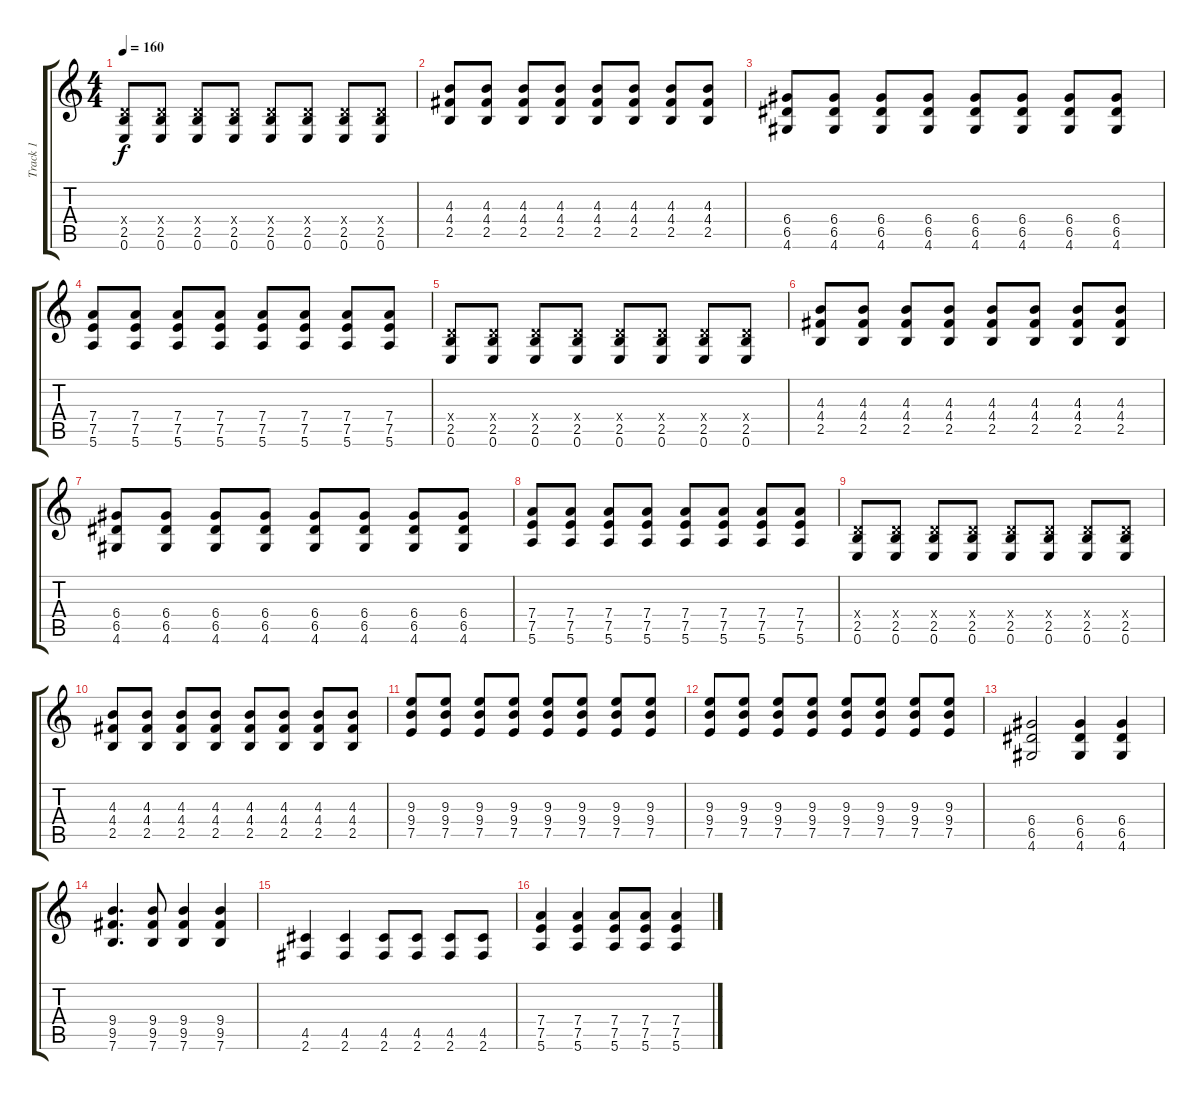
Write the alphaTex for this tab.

\track ("Track 1" "Track 1") {instrument distortionguitar}
\staff {score tabs}
\tuning (E4 B3 G3 D3 A2 E2) {hide}
\ts (4 4)
\tempo 160
\clef g2
\ks c
(0.4{x} 2.5 0.6).8{dy f} (0.4{x} 2.5 0.6).8 (0.4{x} 2.5 0.6).8 (0.4{x} 2.5 0.6).8 (0.4{x} 2.5 0.6).8 (0.4{x} 2.5 0.6).8 (0.4{x} 2.5 0.6).8 (0.4{x} 2.5 0.6).8 |
(4.3 4.4 2.5).8 (4.3 4.4 2.5).8 (4.3 4.4 2.5).8 (4.3 4.4 2.5).8 (4.3 4.4 2.5).8 (4.3 4.4 2.5).8 (4.3 4.4 2.5).8 (4.3 4.4 2.5).8 |
(6.4 6.5 4.6).8 (6.4 6.5 4.6).8 (6.4 6.5 4.6).8 (6.4 6.5 4.6).8 (6.4 6.5 4.6).8 (6.4 6.5 4.6).8 (6.4 6.5 4.6).8 (6.4 6.5 4.6).8 |
(7.4 7.5 5.6).8 (7.4 7.5 5.6).8 (7.4 7.5 5.6).8 (7.4 7.5 5.6).8 (7.4 7.5 5.6).8 (7.4 7.5 5.6).8 (7.4 7.5 5.6).8 (7.4 7.5 5.6).8 |
(0.4{x} 2.5 0.6).8 (0.4{x} 2.5 0.6).8 (0.4{x} 2.5 0.6).8 (0.4{x} 2.5 0.6).8 (0.4{x} 2.5 0.6).8 (0.4{x} 2.5 0.6).8 (0.4{x} 2.5 0.6).8 (0.4{x} 2.5 0.6).8 |
(4.3 4.4 2.5).8 (4.3 4.4 2.5).8 (4.3 4.4 2.5).8 (4.3 4.4 2.5).8 (4.3 4.4 2.5).8 (4.3 4.4 2.5).8 (4.3 4.4 2.5).8 (4.3 4.4 2.5).8 |
(6.4 6.5 4.6).8 (6.4 6.5 4.6).8 (6.4 6.5 4.6).8 (6.4 6.5 4.6).8 (6.4 6.5 4.6).8 (6.4 6.5 4.6).8 (6.4 6.5 4.6).8 (6.4 6.5 4.6).8 |
(7.4 7.5 5.6).8 (7.4 7.5 5.6).8 (7.4 7.5 5.6).8 (7.4 7.5 5.6).8 (7.4 7.5 5.6).8 (7.4 7.5 5.6).8 (7.4 7.5 5.6).8 (7.4 7.5 5.6).8 |
(0.4{x} 2.5 0.6).8 (0.4{x} 2.5 0.6).8 (0.4{x} 2.5 0.6).8 (0.4{x} 2.5 0.6).8 (0.4{x} 2.5 0.6).8 (0.4{x} 2.5 0.6).8 (0.4{x} 2.5 0.6).8 (0.4{x} 2.5 0.6).8 |
(4.3 4.4 2.5).8 (4.3 4.4 2.5).8 (4.3 4.4 2.5).8 (4.3 4.4 2.5).8 (4.3 4.4 2.5).8 (4.3 4.4 2.5).8 (4.3 4.4 2.5).8 (4.3 4.4 2.5).8 |
(9.3 9.4 7.5).8 (9.3 9.4 7.5).8 (9.3 9.4 7.5).8 (9.3 9.4 7.5).8 (9.3 9.4 7.5).8 (9.3 9.4 7.5).8 (9.3 9.4 7.5).8 (9.3 9.4 7.5).8 |
(9.3 9.4 7.5).8 (9.3 9.4 7.5).8 (9.3 9.4 7.5).8 (9.3 9.4 7.5).8 (9.3 9.4 7.5).8 (9.3 9.4 7.5).8 (9.3 9.4 7.5).8 (9.3 9.4 7.5).8 |
(6.4 6.5 4.6).2 (6.4 6.5 4.6).4 (6.4 6.5 4.6).4 |
(9.4 9.5 7.6).4{d} (9.4 9.5 7.6).8 (9.4 9.5 7.6).4 (9.4 9.5 7.6).4 |
(4.5 2.6).4 (4.5 2.6).4 (4.5 2.6).8 (4.5 2.6).8 (4.5 2.6).8 (4.5 2.6).8 |
(7.4 7.5 5.6).4 (7.4 7.5 5.6).4 (7.4 7.5 5.6).8 (7.4 7.5 5.6).8 (7.4 7.5 5.6).4
